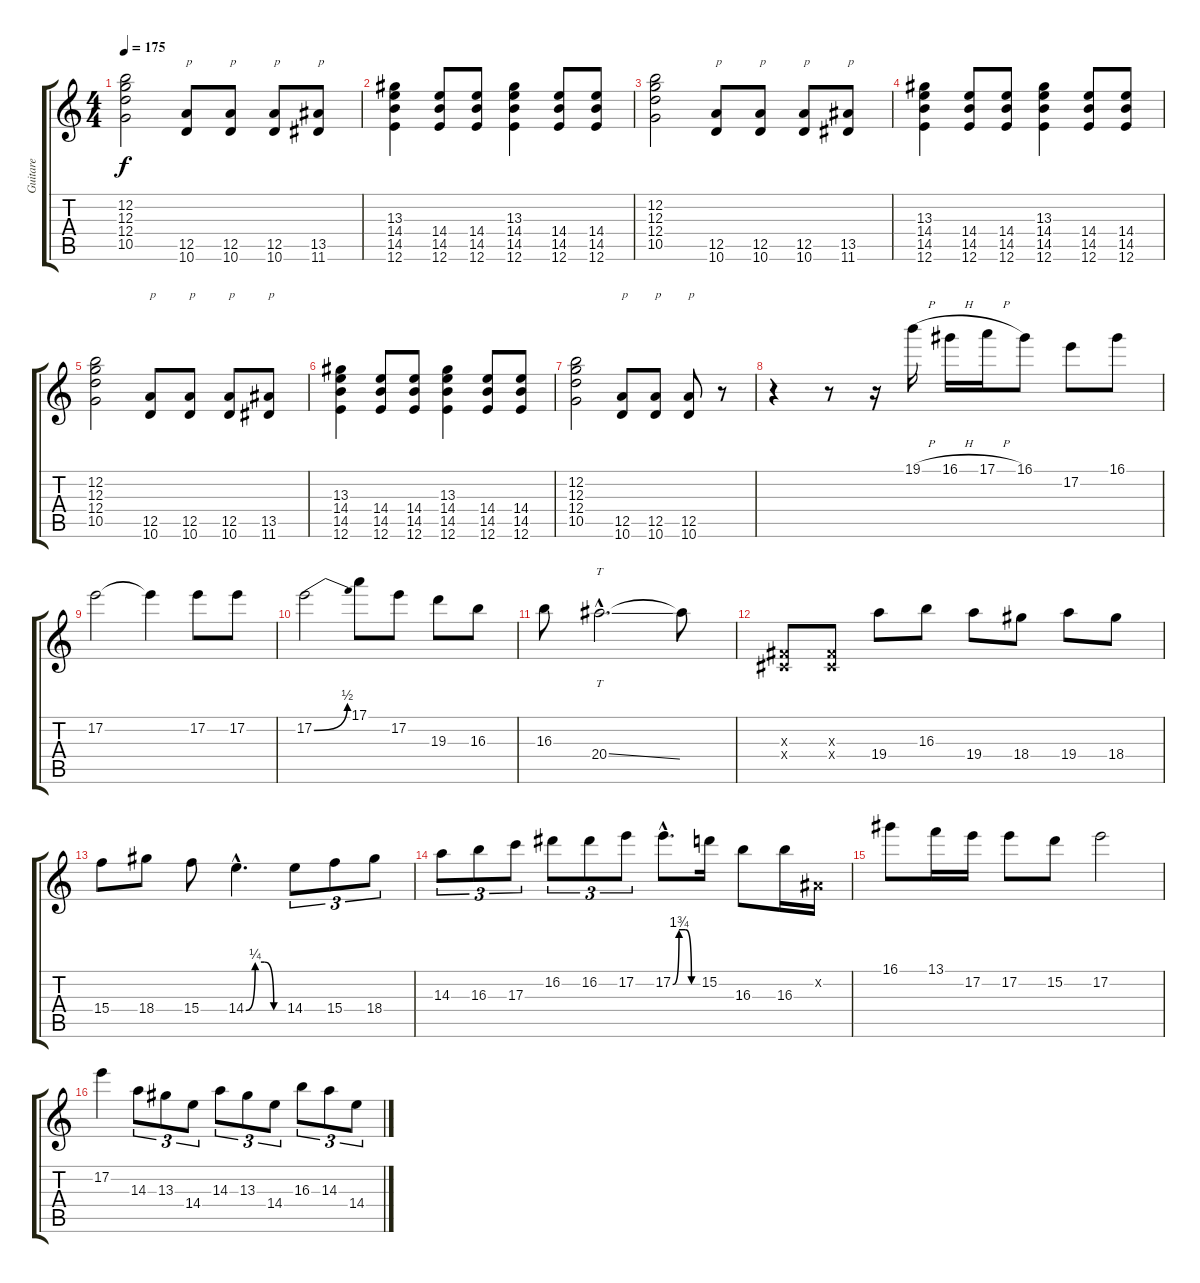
\track ("Guitare" "Guitare") {instrument distortionguitar}
\staff {score tabs}
\tuning (E4 B3 G3 D3 A2 E2) {hide}
\ts (4 4)
\tempo 175
\clef g2
\ks c
(12.2 12.3 12.4 10.5).2{dy f} (12.5 10.6).8{txt "p"} (12.5 10.6).8{txt "p"} (12.5 10.6).8{txt "p"} (13.5 11.6).8{txt "p"} |
(13.3 14.4 14.5 12.6).4 (14.4 14.5 12.6).8 (14.4 14.5 12.6).8 (13.3 14.4 14.5 12.6).4 (14.4 14.5 12.6).8 (14.4 14.5 12.6).8 |
(12.2 12.3 12.4 10.5).2 (12.5 10.6).8{txt "p"} (12.5 10.6).8{txt "p"} (12.5 10.6).8{txt "p"} (13.5 11.6).8{txt "p"} |
(13.3 14.4 14.5 12.6).4 (14.4 14.5 12.6).8 (14.4 14.5 12.6).8 (13.3 14.4 14.5 12.6).4 (14.4 14.5 12.6).8 (14.4 14.5 12.6).8 |
(12.2 12.3 12.4 10.5).2 (12.5 10.6).8{txt "p"} (12.5 10.6).8{txt "p"} (12.5 10.6).8{txt "p"} (13.5 11.6).8{txt "p"} |
(13.3 14.4 14.5 12.6).4 (14.4 14.5 12.6).8 (14.4 14.5 12.6).8 (13.3 14.4 14.5 12.6).4 (14.4 14.5 12.6).8 (14.4 14.5 12.6).8 |
(12.2 12.3 12.4 10.5).2 (12.5 10.6).8{txt "p"} (12.5 10.6).8{txt "p"} (12.5 10.6).8{txt "p"} r.8 |
r.4 r.8 r.16 19.1{h}.16 16.1{h}.16 17.1{h}.16 16.1.8 17.2.8 16.1.8 |
17.2.2 17.2{t}.4 17.2.8 17.2.8 |
17.2{be (bend 0 0 60 2)}.2 17.1.8 17.2.8 19.3.8 16.3.8 |
16.3.8 20.4{ss hac}.2{tt d} 20.4{t}.8 |
(-1.3{x} -1.4{x}).8 (-1.3{x} -1.4{x}).8 19.4.8 16.3.8 19.4.8 18.4.8 19.4.8 18.4.8 |
15.4.8 18.4.8 15.4.8 14.4{be (custom 0 0 15 1 30 1 45 0 60 0) hac}.4{d} 14.4.8{tu (3 2)} 15.4.8{tu (3 2)} 18.4.8{tu (3 2)} |
14.3.8{tu (3 2)} 16.3.8{tu (3 2)} 17.3.8{tu (3 2)} 16.2.8{tu (3 2)} 16.2.8{tu (3 2)} 17.2.8{tu (3 2)} 17.2{be (custom 0 0 15 7 30 7 45 0 60 0) hac}.8{d} 15.2.16 16.3.8 16.3.16 -1.2{x}.16 |
16.1.8 13.1.16 17.2.16 17.2.8 15.2.8 17.2.2 |
17.2.4 14.3.8{tu (3 2)} 13.3.8{tu (3 2)} 14.4.8{tu (3 2)} 14.3.8{tu (3 2)} 13.3.8{tu (3 2)} 14.4.8{tu (3 2)} 16.3.8{tu (3 2)} 14.3.8{tu (3 2)} 14.4.8{tu (3 2)}
